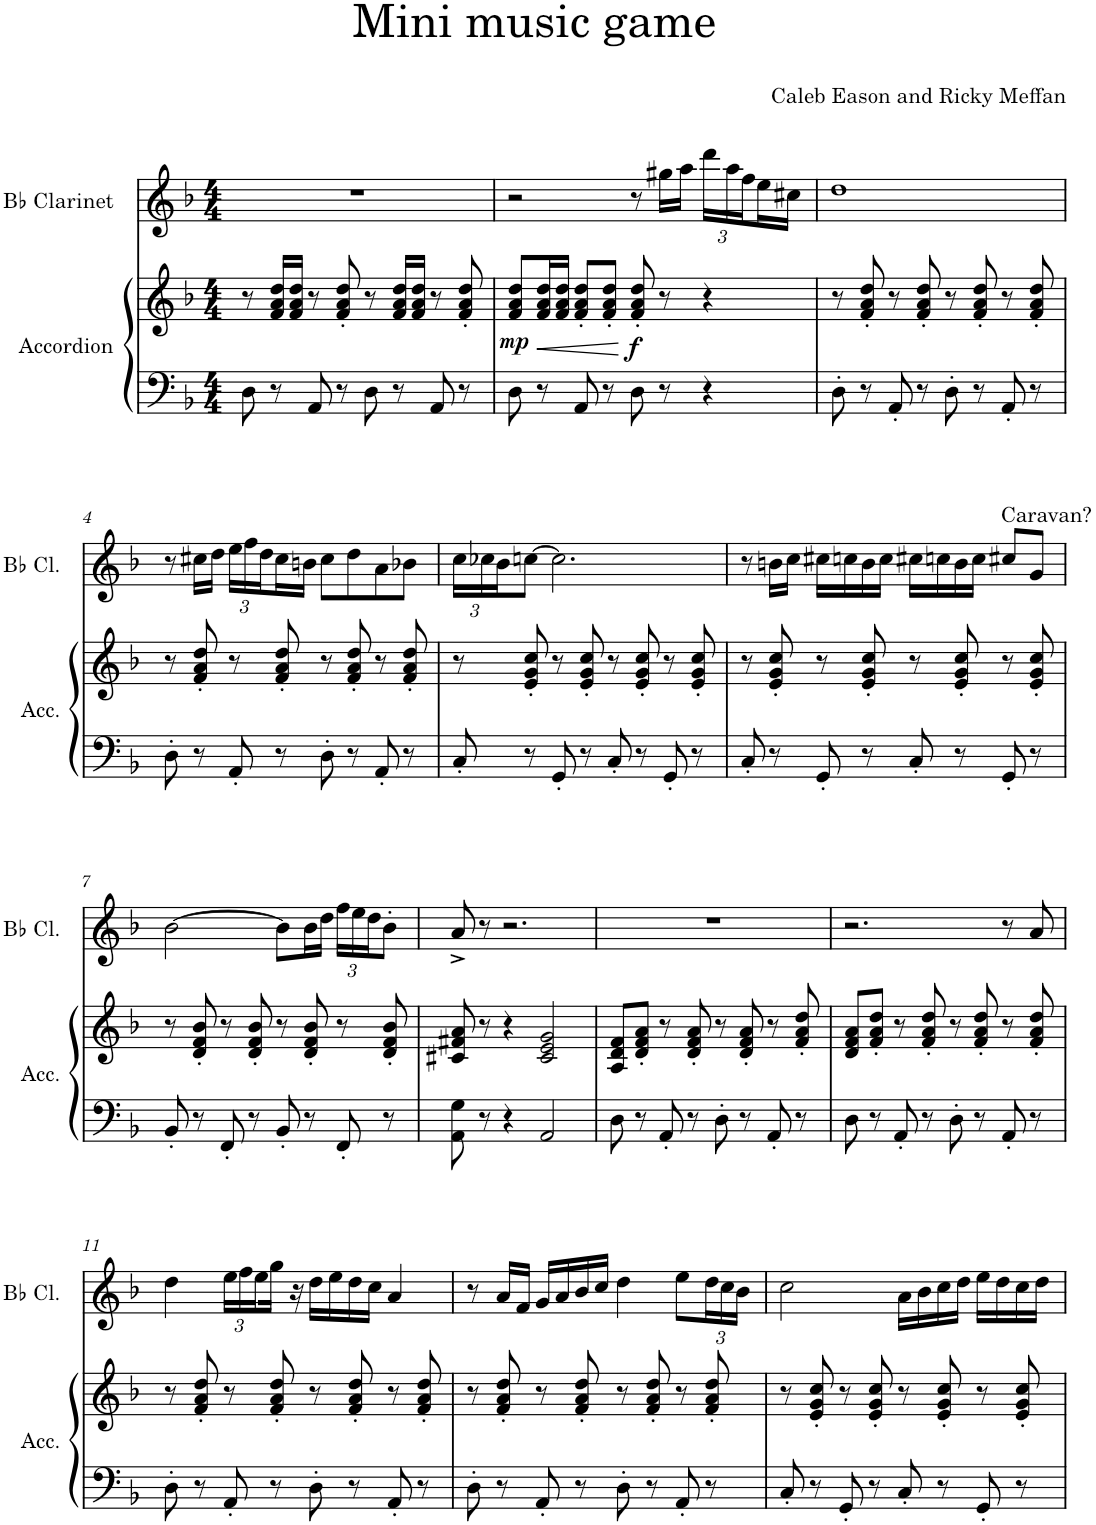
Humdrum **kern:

**kern	**kern	**dynam	**kern
*part2	*part2	*part2	*part1
*staff3	*staff2	*staff2/3	*staff1
*I"Accordion	*	*	*I"Bb Clarinet
*I'Acc.	*	*	*I'Bb Cl.
*clefF4	*clefG2	*	*clefG2
*	*	*	*ITrd1c2
*k[b-]	*k[b-]	*	*k[b-]
*M4/4	*M4/4	*	*M4/4
=1	=1	=1	=1
8D\	8r	.	1r
8r	16f/ 16a/ 16dd/LL	.	.
.	16f/ 16a/ 16dd/JJ	.	.
8AA/	8r	.	.
8r	8f/' 8a/' 8dd/'	.	.
8D\	8r	.	.
8r	16f/ 16a/ 16dd/LL	.	.
.	16f/ 16a/ 16dd/JJ	.	.
8AA/	8r	.	.
8r	8f/' 8a/' 8dd/'	.	.
=2	=2	=2	=2
!	!	!LO:DY:b	!
8D\	8f/ 8a/ 8dd/L	mp	2r
!	!	!LO:HP:b	!
8r	16f/ 16a/ 16dd/L	<	.
.	16f/ 16a/ 16dd/JJ	.	.
8AA/	8f/' 8a/' 8dd/'L	.	.
8r	8f/' 8a/' 8dd/'J	.	.
!	!	!LO:DY:n=1:b	!
8D\	8f/' 8a/' 8dd/'	[ f	8r
8r	8r	.	16gg#X\LL
.	.	.	16aa\JJ
*	*	*	*Xbrackettup
4r	4r	.	24ddd\LL
.	.	.	24aa\
.	.	.	24ff\
.	.	.	16ee\
.	.	.	16cc#X\JJ
=3	=3	=3	=3
8D'\	8r	.	1dd
8r	8f/' 8a/' 8dd/'	.	.
8AA'/	8r	.	.
8r	8f/' 8a/' 8dd/'	.	.
8D'\	8r	.	.
8r	8f/' 8a/' 8dd/'	.	.
8AA'/	8r	.	.
8r	8f/' 8a/' 8dd/'	.	.
!!LO:LB:g=z
=4	=4	=4	=4
8D'\	8r	.	8r
8r	8f/' 8a/' 8dd/'	.	16cc#X\LL
.	.	.	16dd\JJ
8AA'/	8r	.	24ee\LL
.	.	.	24ff\
.	.	.	24dd\
8r	8f/' 8a/' 8dd/'	.	16cc#\
.	.	.	16bn\JJ
8D'\	8r	.	8cc#\L
8r	8f/' 8a/' 8dd/'	.	8dd\
8AA'/	8r	.	8a\
8r	8f/' 8a/' 8dd/'	.	8b-X\J
=5	=5	=5	=5
8C'/	8r	.	24cc\LL
.	.	.	24cc-X\
.	.	.	24b-\J
8r	8e/' 8g/' 8cc/'	.	[8ccn\J
8GG'/	8r	.	2.cc\]
8r	8e/' 8g/' 8cc/'	.	.
8C'/	8r	.	.
8r	8e/' 8g/' 8cc/'	.	.
8GG'/	8r	.	.
8r	8e/' 8g/' 8cc/'	.	.
=6	=6	=6	=6
8C'/	8r	.	8r
8r	8e/' 8g/' 8cc/'	.	16bn\LL
.	.	.	16cc\JJ
8GG'/	8r	.	16cc#X\LL
.	.	.	16ccn\
8r	8e/' 8g/' 8cc/'	.	16b\
.	.	.	16cc\JJ
8C'/	8r	.	16cc#X\LL
.	.	.	16ccn\
8r	8e/' 8g/' 8cc/'	.	16b\
.	.	.	16cc\JJ
!	!	!	!LO:TX:a:t=Caravan?
8GG'/	8r	.	8cc#X/L
8r	8e/' 8g/' 8cc/'	.	8g/J
!!LO:LB:g=z
=7	=7	=7	=7
8BB-'/	8r	.	[2b-\
8r	8d/' 8f/' 8b-/'	.	.
8FF'/	8r	.	.
8r	8d/' 8f/' 8b-/'	.	.
8BB-'/	8r	.	8b-\L]
8r	8d/' 8f/' 8b-/'	.	16b-\L
.	.	.	16dd\JJ
8FF'/	8r	.	24ff\LL
.	.	.	24ee\
.	.	.	24dd\J
8r	8d/' 8f/' 8b-/'	.	8b-'\J
=8	=8	=8	=8
8AA\ 8G\	8c#X/ 8f#X/ 8a/	.	8a^/
8r	8r	.	8r
4r	4r	.	2.r
2AA/	2c#/ 2e/ 2g/	.	.
=9	=9	=9	=9
8D\	8A/ 8d/ 8f/L	.	1r
8r	8d/' 8f/' 8a/'J	.	.
8AA'/	8r	.	.
8r	8d/' 8f/' 8a/'	.	.
8D'\	8r	.	.
8r	8d/' 8f/' 8a/'	.	.
8AA'/	8r	.	.
8r	8f/' 8a/' 8dd/'	.	.
=10	=10	=10	=10
8D\	8d/ 8f/ 8a/L	.	2.r
8r	8f/' 8a/' 8dd/'J	.	.
8AA'/	8r	.	.
8r	8f/' 8a/' 8dd/'	.	.
8D'\	8r	.	.
8r	8f/' 8a/' 8dd/'	.	.
8AA'/	8r	.	8r
8r	8f/' 8a/' 8dd/'	.	8a/
!!LO:LB:g=z
=11	=11	=11	=11
8D'\	8r	.	4dd\
8r	8f/' 8a/' 8dd/'	.	.
8AA'/	8r	.	24ee\LL
.	.	.	24ff\
.	.	.	24ee\
8r	8f/' 8a/' 8dd/'	.	16gg\JJ
.	.	.	16r
8D'\	8r	.	16dd\LL
.	.	.	16ee\
8r	8f/' 8a/' 8dd/'	.	16dd\
.	.	.	16cc\JJ
8AA'/	8r	.	4a/
8r	8f/' 8a/' 8dd/'	.	.
=12	=12	=12	=12
8D'\	8r	.	8r
8r	8f/' 8a/' 8dd/'	.	16a/LL
.	.	.	16f/JJ
8AA'/	8r	.	16g/LL
.	.	.	16a/
8r	8f/' 8a/' 8dd/'	.	16b-/
.	.	.	16cc/JJ
8D'\	8r	.	4dd\
8r	8f/' 8a/' 8dd/'	.	.
8AA'/	8r	.	8ee\L
8r	8f/' 8a/' 8dd/'	.	24dd\L
.	.	.	24cc\
.	.	.	24b-\JJ
=13	=13	=13	=13
8C'/	8r	.	2cc\
8r	8e/' 8g/' 8cc/'	.	.
8GG'/	8r	.	.
8r	8e/' 8g/' 8cc/'	.	.
8C'/	8r	.	16a\LL
.	.	.	16b-\
8r	8e/' 8g/' 8cc/'	.	16cc\
.	.	.	16dd\JJ
8GG'/	8r	.	16ee\LL
.	.	.	16dd\
8r	8e/' 8g/' 8cc/'	.	16cc\
.	.	.	16dd\JJ
=	=	=	=
*-	*-	*-	*-
